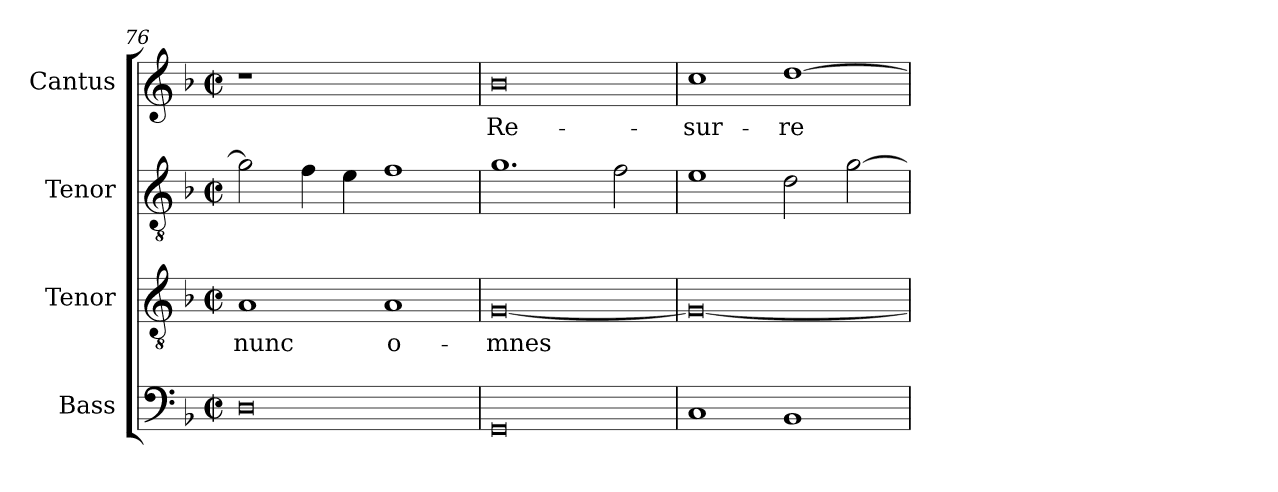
**kern	**kern	**text	**kern	**kern	**text
*part4	*part3	*part3	*part2	*part1	*part1
*staff4	*staff3	*staff3	*staff2	*staff1	*staff1
*I"Bass	*I"Tenor	*	*I"Tenor	*I"Cantus	*
*	*I'Tenor	*	*	*	*
*clefF4	*clefGv2	*	*clefGv2	*clefG2	*
*	*ITrd7c12	*	*ITrd7c12	*	*
*k[b-]	*k[b-]	*	*k[b-]	*k[b-]	*
*F:	*F:	*	*F:	*F:	*
*M2/2	*M2/2	*	*M2/2	*M2/2	*
*met(c|)	*met(c|)	*	*met(c|)	*met(c|)	*
=76	=76	=76	=76	=76	=76
!	!	!LO:LY:b:color=#000000	!	!LO:N:vis=1	!
0Di	1AAi	nunc	2Gi\]	1r	.
.	.	.	4Fi\	.	.
.	.	.	4Ei\	.	.
!	!	!LO:LY:b:color=#000000	!	!	!
.	1AAi	o-	1Fi	1ryy	.
=77	=77	=77	=77	=77	=77
!	!	!LO:LY:b:color=#000000	!	!	!
!	!	!	!	!	!LO:LY:b:color=#000000
0GGi	[<0GGi	-mnes	1.Gi	0b-i	Re-
.	.	.	2Fi\	.	.
!!LO:PB:g=z
=78	=78	=78	=78	=78	=78
!	!	!	!	!	!LO:LY:b:color=#000000
1Ci	0GGi_<	.	1Ei	1cci	-sur-
!	!	!	!	!	!LO:LY:b:color=#000000
1BB-i	.	.	2Di\	[>1ddi	-re-
.	.	.	[>2Gi\	.	.
=	=	=	=	=	=
*-	*-	*-	*-	*-	*-
